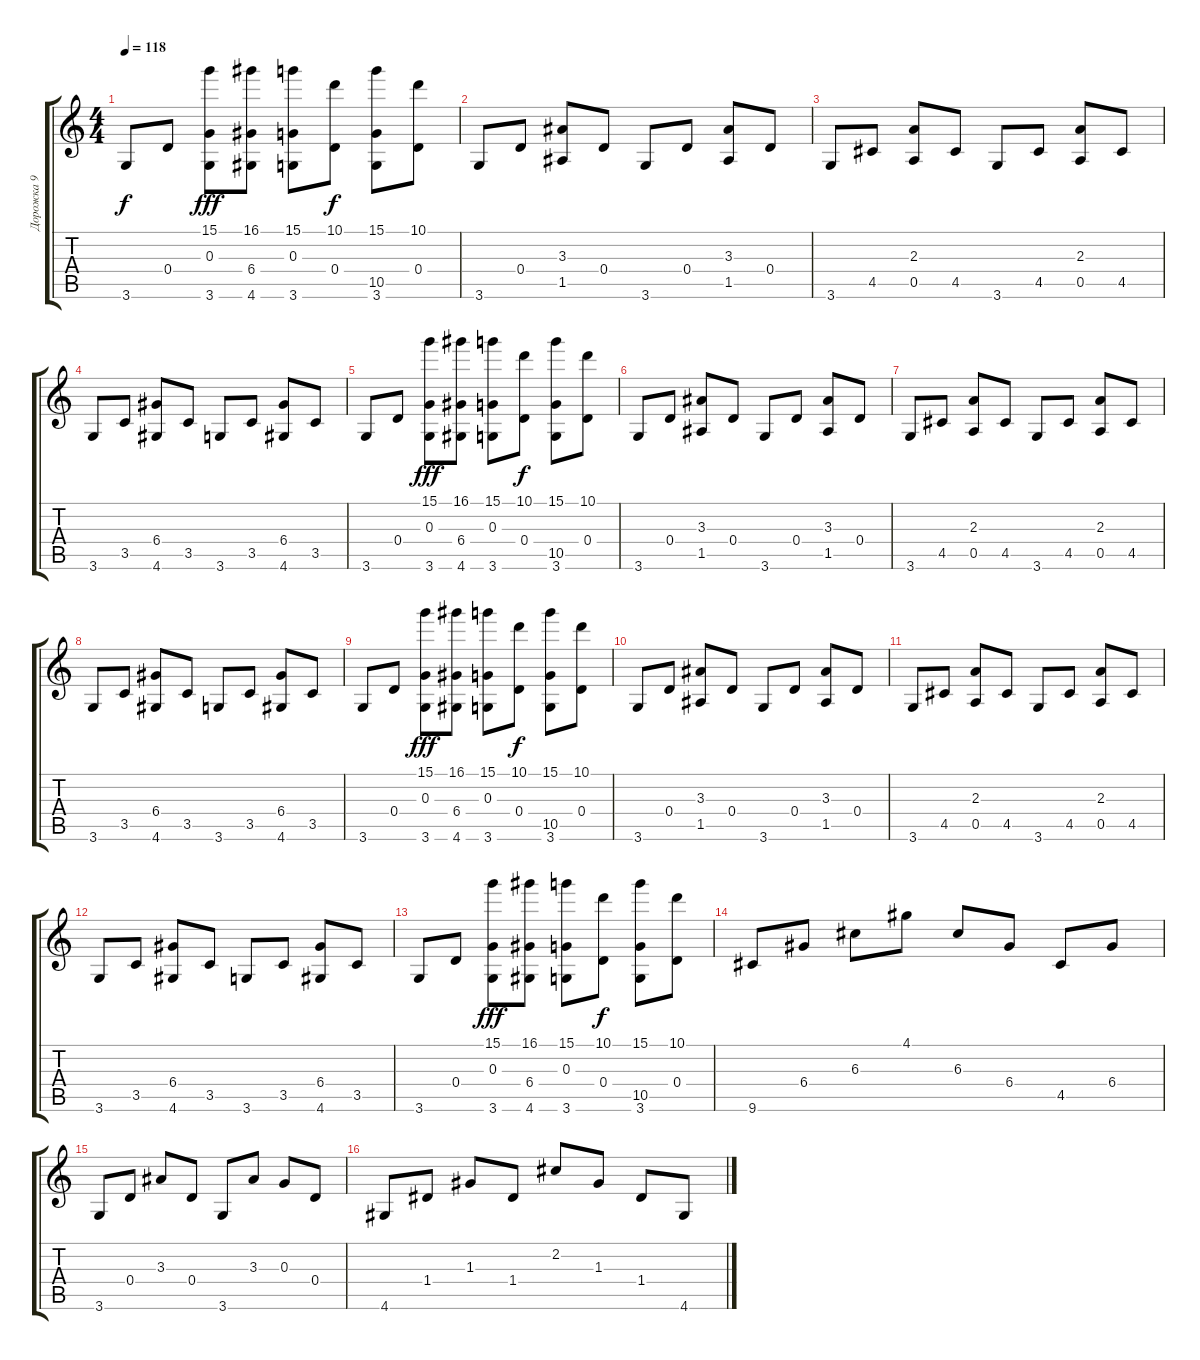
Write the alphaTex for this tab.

\track ("Дорожка 9" "Дорожка 9") {instrument electricguitarclean}
\staff {score tabs}
\tuning (E4 B3 G3 D3 A2 E2) {hide}
\ts (4 4)
\tempo 118
\clef g2
\ks c
3.6.8{dy f} 0.4.8 (15.1 0.3 3.6).8{dy fff} (16.1 6.4 4.6).8 (15.1 0.3 3.6).8 (10.1 0.4).8{dy f} (15.1 10.5 3.6).8 (10.1 0.4).8 |
3.6.8 0.4.8 (3.3 1.5).8 0.4.8 3.6.8 0.4.8 (3.3 1.5).8 0.4.8 |
3.6.8 4.5.8 (2.3 0.5).8 4.5.8 3.6.8 4.5.8 (2.3 0.5).8 4.5.8 |
3.6.8 3.5.8 (6.4 4.6).8 3.5.8 3.6.8 3.5.8 (6.4 4.6).8 3.5.8 |
3.6.8 0.4.8 (15.1 0.3 3.6).8{dy fff} (16.1 6.4 4.6).8 (15.1 0.3 3.6).8 (10.1 0.4).8{dy f} (15.1 10.5 3.6).8 (10.1 0.4).8 |
3.6.8 0.4.8 (3.3 1.5).8 0.4.8 3.6.8 0.4.8 (3.3 1.5).8 0.4.8 |
3.6.8 4.5.8 (2.3 0.5).8 4.5.8 3.6.8 4.5.8 (2.3 0.5).8 4.5.8 |
3.6.8 3.5.8 (6.4 4.6).8 3.5.8 3.6.8 3.5.8 (6.4 4.6).8 3.5.8 |
3.6.8 0.4.8 (15.1 0.3 3.6).8{dy fff} (16.1 6.4 4.6).8 (15.1 0.3 3.6).8 (10.1 0.4).8{dy f} (15.1 10.5 3.6).8 (10.1 0.4).8 |
3.6.8 0.4.8 (3.3 1.5).8 0.4.8 3.6.8 0.4.8 (3.3 1.5).8 0.4.8 |
3.6.8 4.5.8 (2.3 0.5).8 4.5.8 3.6.8 4.5.8 (2.3 0.5).8 4.5.8 |
3.6.8 3.5.8 (6.4 4.6).8 3.5.8 3.6.8 3.5.8 (6.4 4.6).8 3.5.8 |
3.6.8 0.4.8 (15.1 0.3 3.6).8{dy fff} (16.1 6.4 4.6).8 (15.1 0.3 3.6).8 (10.1 0.4).8{dy f} (15.1 10.5 3.6).8 (10.1 0.4).8 |
9.6.8 6.4.8 6.3.8 4.1.8 6.3.8 6.4.8 4.5.8 6.4.8 |
3.6.8 0.4.8 3.3.8 0.4.8 3.6.8 3.3.8 0.3.8 0.4.8 |
4.6.8 1.4.8 1.3.8 1.4.8 2.2.8 1.3.8 1.4.8 4.6.8
